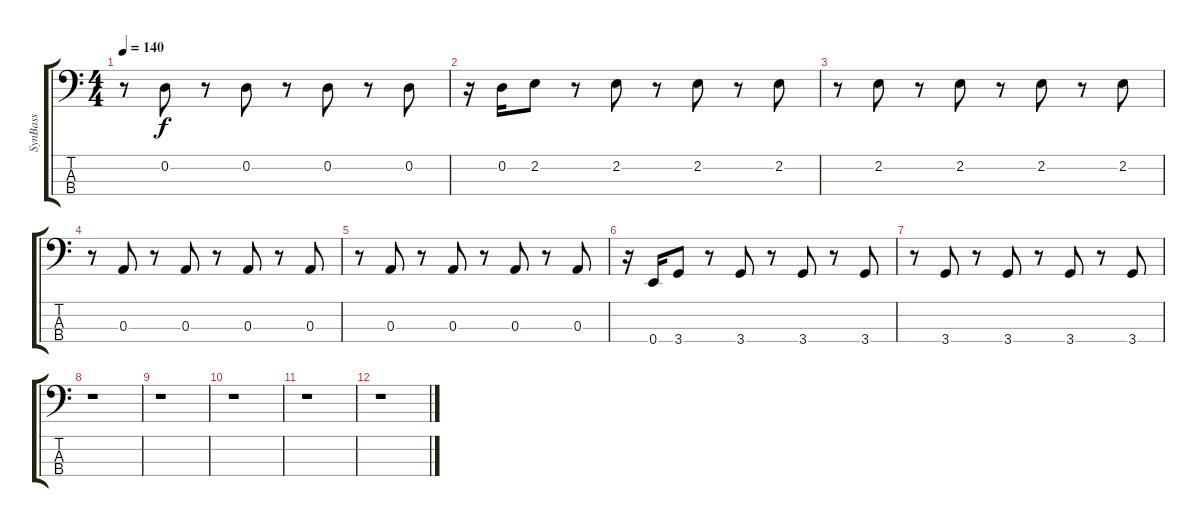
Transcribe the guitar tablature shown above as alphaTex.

\track ("SynBass" "SynBass") {instrument synthbass2}
\staff {score tabs}
\tuning (G2 D2 A1 E1) {hide}
\ts (4 4)
\tempo 140
\clef f4
\ks c
r.8{dy f} 0.2.8 r.8 0.2.8 r.8 0.2.8 r.8 0.2.8 |
r.16 0.2.16 2.2.8 r.8 2.2.8 r.8 2.2.8 r.8 2.2.8 |
r.8 2.2.8 r.8 2.2.8 r.8 2.2.8 r.8 2.2.8 |
r.8 0.3.8 r.8 0.3.8 r.8 0.3.8 r.8 0.3.8 |
r.8 0.3.8 r.8 0.3.8 r.8 0.3.8 r.8 0.3.8 |
r.16 0.4.16 3.4.8 r.8 3.4.8 r.8 3.4.8 r.8 3.4.8 |
r.8 3.4.8 r.8 3.4.8 r.8 3.4.8 r.8 3.4.8 |
r.1 |
r.1 |
r.1 |
r.1 |
r.1
